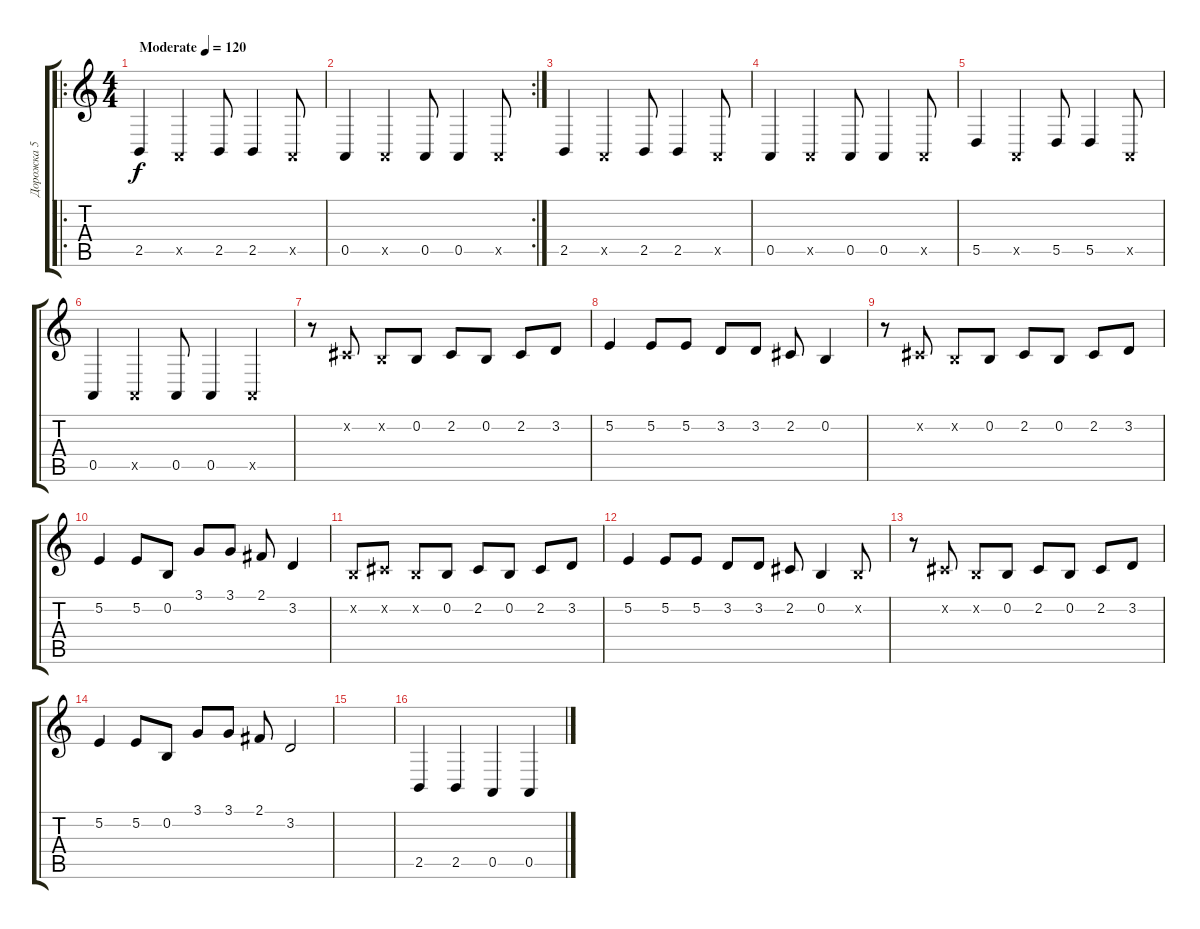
\track ("Дорожка 5" "Дорожка 5") {instrument electricpiano2}
\staff {score tabs}
\tuning (E4 B3 G3 D3 A2 E2) {hide}
\ro
\ts (4 4)
\tempo (120 "Moderate")
\clef g2
\ks c
2.5.4{dy f instrument electricpiano2} 0.5{x}.4 2.5.8 2.5.4 0.5{x}.8 |
\rc 2
0.5.4 0.5{x}.4 0.5.8 0.5.4 0.5{x}.8 |
2.5.4 0.5{x}.4 2.5.8 2.5.4 0.5{x}.8 |
0.5.4 0.5{x}.4 0.5.8 0.5.4 0.5{x}.8 |
5.5.4 0.5{x}.4 5.5.8 5.5.4 0.5{x}.8 |
0.5.4 0.5{x}.4 0.5.8 0.5.4 0.5{x}.4 |
r.8 2.2{x}.8 0.2{x}.8 0.2.8 2.2.8 0.2.8 2.2.8 3.2.8 |
5.2.4 5.2.8 5.2.8 3.2.8 3.2.8 2.2.8 0.2.4 |
r.8 2.2{x}.8 0.2{x}.8 0.2.8 2.2.8 0.2.8 2.2.8 3.2.8 |
5.2.4 5.2.8 0.2.8 3.1.8 3.1.8 2.1.8 3.2.4 |
0.2{x}.8 2.2{x}.8 0.2{x}.8 0.2.8 2.2.8 0.2.8 2.2.8 3.2.8 |
5.2.4 5.2.8 5.2.8 3.2.8 3.2.8 2.2.8 0.2.4 0.2{x}.8 |
r.8 2.2{x}.8 0.2{x}.8 0.2.8 2.2.8 0.2.8 2.2.8 3.2.8 |
5.2.4 5.2.8 0.2.8 3.1.8 3.1.8 2.1.8 3.2.2 |
|
2.5.4 2.5.4 0.5.4 0.5.4
